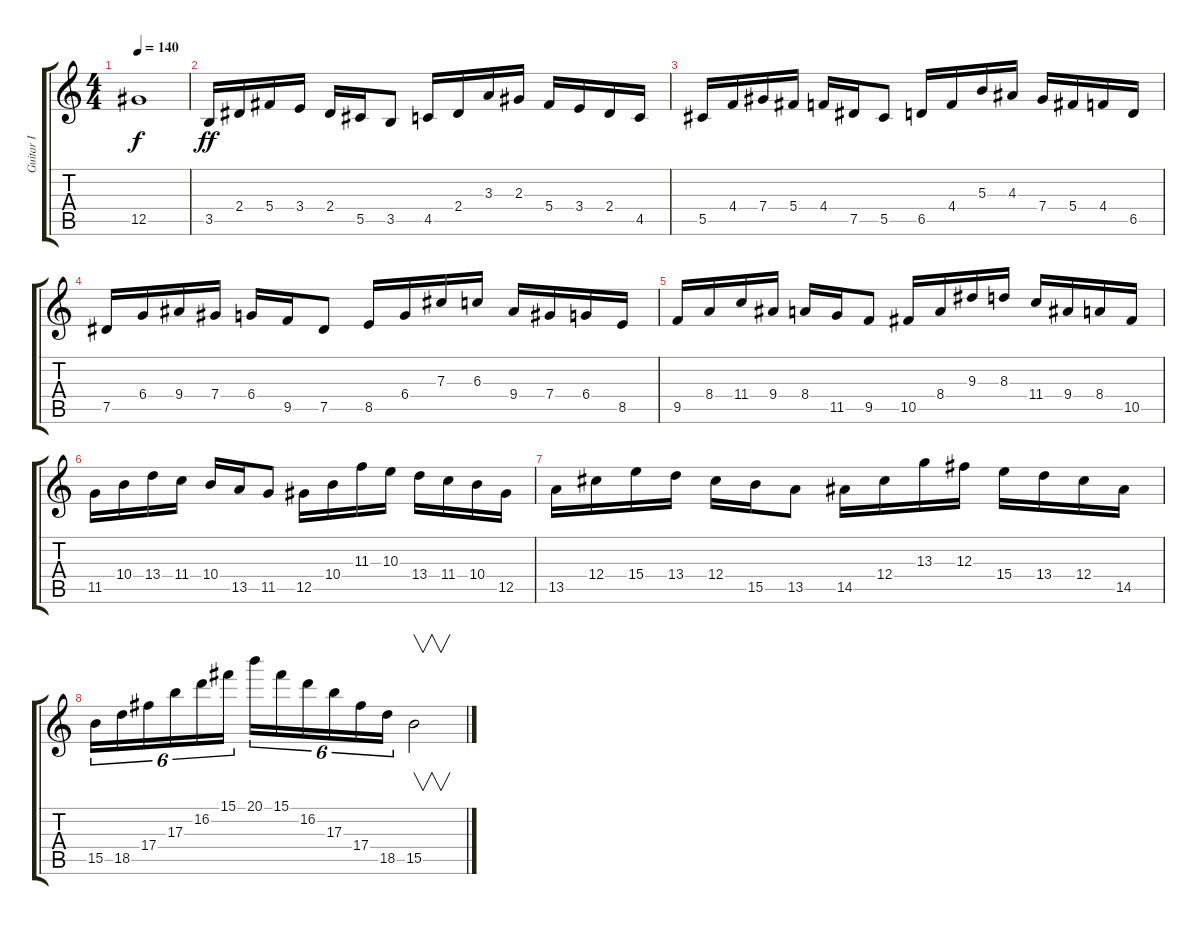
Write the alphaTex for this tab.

\track ("Guitar I" "Guitar I") {instrument distortionguitar}
\staff {score tabs}
\tuning (Eb4 Bb3 Gb3 Db3 Ab2 Eb2) {hide}
\ts (4 4)
\tempo 140
\clef g2
\ks c
12.5{t}.1{dy f} |
3.5.16{dy ff} 2.4.16 5.4.16 3.4.16 2.4.16 5.5.16 3.5.8 4.5.16 2.4.16 3.3.16 2.3.16 5.4.16 3.4.16 2.4.16 4.5.16 |
5.5.16 4.4.16 7.4.16 5.4.16 4.4.16 7.5.16 5.5.8 6.5.16 4.4.16 5.3.16 4.3.16 7.4.16 5.4.16 4.4.16 6.5.16 |
7.5.16 6.4.16 9.4.16 7.4.16 6.4.16 9.5.16 7.5.8 8.5.16 6.4.16 7.3.16 6.3.16 9.4.16 7.4.16 6.4.16 8.5.16 |
9.5.16 8.4.16 11.4.16 9.4.16 8.4.16 11.5.16 9.5.8 10.5.16 8.4.16 9.3.16 8.3.16 11.4.16 9.4.16 8.4.16 10.5.16 |
11.5.16 10.4.16 13.4.16 11.4.16 10.4.16 13.5.16 11.5.8 12.5.16 10.4.16 11.3.16 10.3.16 13.4.16 11.4.16 10.4.16 12.5.16 |
13.5.16 12.4.16 15.4.16 13.4.16 12.4.16 15.5.16 13.5.8 14.5.16 12.4.16 13.3.16 12.3.16 15.4.16 13.4.16 12.4.16 14.5.16 |
15.5.16{tu (6 4)} 18.5.16{tu (6 4)} 17.4.16{tu (6 4)} 17.3.16{tu (6 4)} 16.2.16{tu (6 4)} 15.1.16{tu (6 4)} 20.1.16{tu (6 4)} 15.1.16{tu (6 4)} 16.2.16{tu (6 4)} 17.3.16{tu (6 4)} 17.4.16{tu (6 4)} 18.5.16{tu (6 4)} 15.5.2{v}
